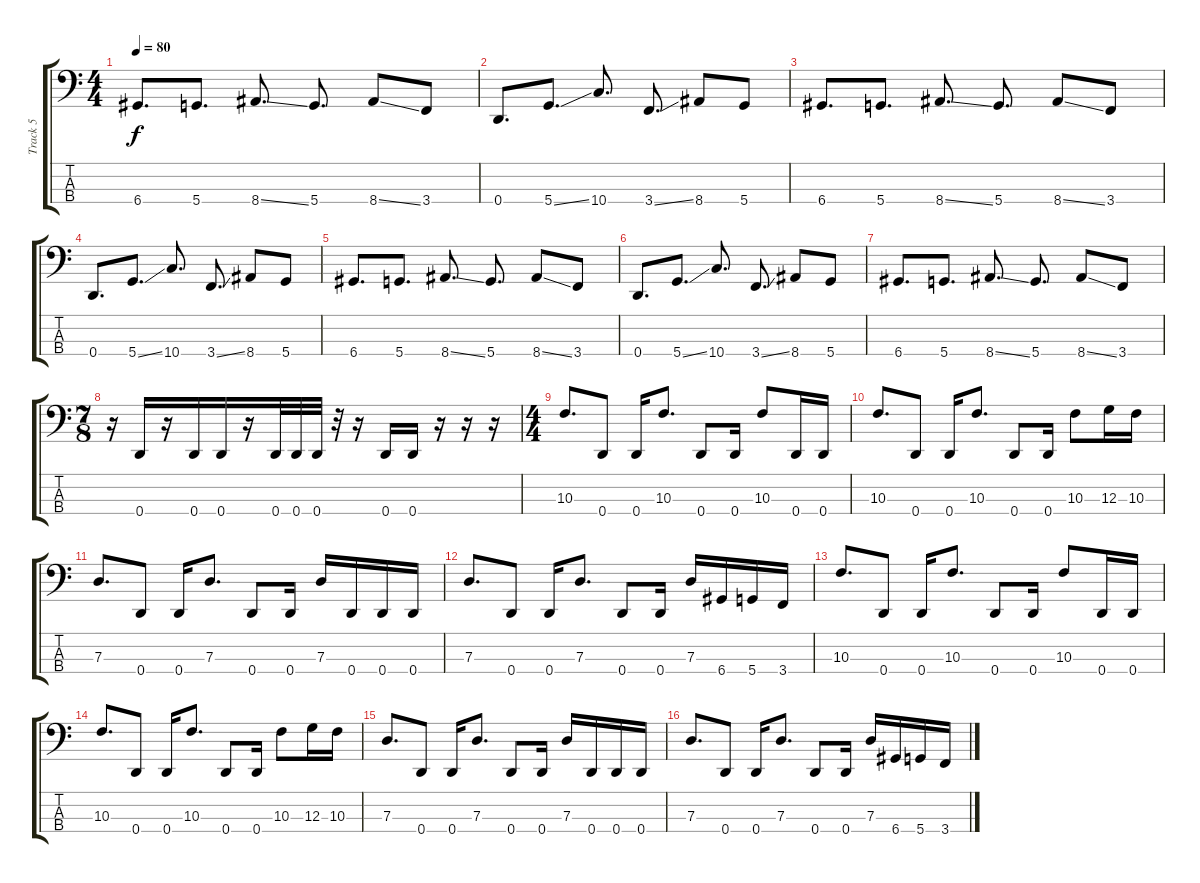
\track ("Track 5" "Track 5") {instrument electricbassfinger}
\staff {score tabs}
\tuning (F2 C2 G1 D1) {hide}
\ts (4 4)
\tempo 80
\clef f4
\ks c
6.4.8{d dy f} 5.4.8{d} 8.4{ss}.8{d} 5.4.8{d} 8.4{ss}.8 3.4.8 |
0.4.8{d} 5.4{ss}.8{d} 10.4.8{d} 3.4{ss}.8{d} 8.4.8 5.4.8 |
6.4.8{d} 5.4.8{d} 8.4{ss}.8{d} 5.4.8{d} 8.4{ss}.8 3.4.8 |
0.4.8{d} 5.4{ss}.8{d} 10.4.8{d} 3.4{ss}.8{d} 8.4.8 5.4.8 |
6.4.8{d} 5.4.8{d} 8.4{ss}.8{d} 5.4.8{d} 8.4{ss}.8 3.4.8 |
0.4.8{d} 5.4{ss}.8{d} 10.4.8{d} 3.4{ss}.8{d} 8.4.8 5.4.8 |
6.4.8{d} 5.4.8{d} 8.4{ss}.8{d} 5.4.8{d} 8.4{ss}.8 3.4.8 |
\ts (7 8)
r.16 0.4.16 r.16 0.4.16 0.4.16 r.16 0.4.32 0.4.32 0.4.32 r.32 r.16 0.4.16 0.4.16 r.16 r.16 r.16 |
\ts (4 4)
10.3.8{d} 0.4.8 0.4.16 10.3.8{d} 0.4.8 0.4.16 10.3.8 0.4.16 0.4.16 |
10.3.8{d} 0.4.8 0.4.16 10.3.8{d} 0.4.8 0.4.16 10.3.8 12.3.16 10.3.16 |
7.3.8{d} 0.4.8 0.4.16 7.3.8{d} 0.4.8 0.4.16 7.3.16 0.4.16 0.4.16 0.4.16 |
7.3.8{d} 0.4.8 0.4.16 7.3.8{d} 0.4.8 0.4.16 7.3.16 6.4.16 5.4.16 3.4.16 |
10.3.8{d} 0.4.8 0.4.16 10.3.8{d} 0.4.8 0.4.16 10.3.8 0.4.16 0.4.16 |
10.3.8{d} 0.4.8 0.4.16 10.3.8{d} 0.4.8 0.4.16 10.3.8 12.3.16 10.3.16 |
7.3.8{d} 0.4.8 0.4.16 7.3.8{d} 0.4.8 0.4.16 7.3.16 0.4.16 0.4.16 0.4.16 |
7.3.8{d} 0.4.8 0.4.16 7.3.8{d} 0.4.8 0.4.16 7.3.16 6.4.16 5.4.16 3.4.16
